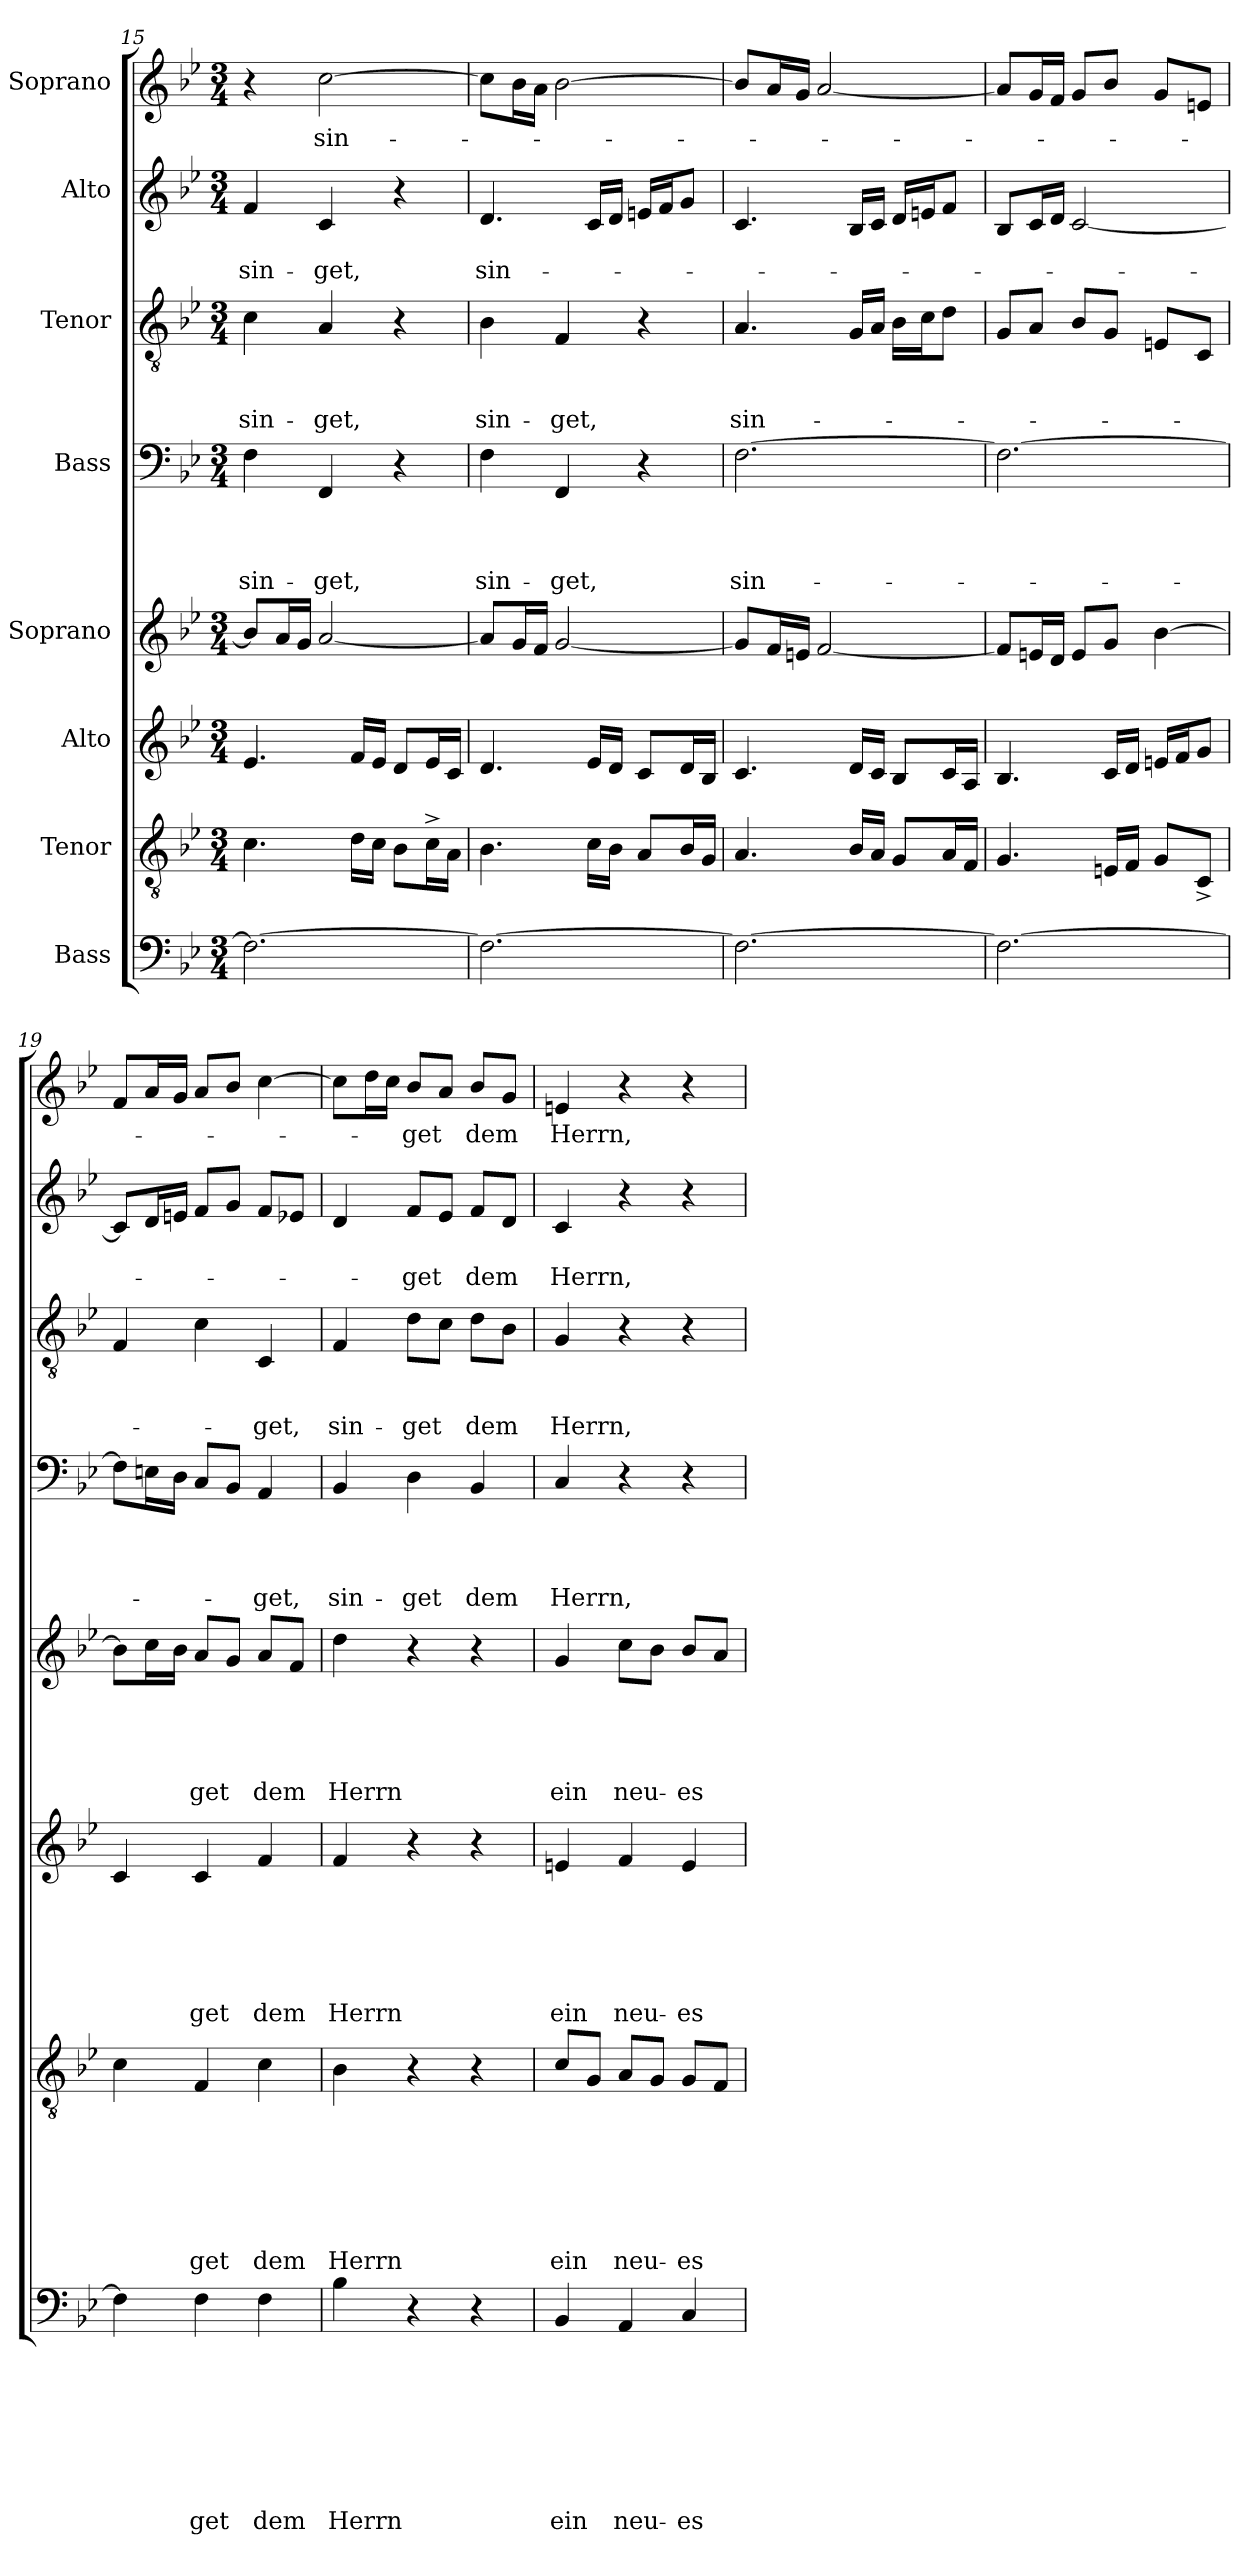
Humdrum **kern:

**kern	**text	**text	**text	**text	**text	**text	**text	**text	**kern	**text	**text	**text	**text	**text	**text	**text	**kern	**text	**text	**text	**text	**text	**text	**kern	**text	**text	**text	**text	**text	**kern	**text	**text	**text	**text	**kern	**text	**text	**text	**kern	**text	**text	**kern	**text
*part8	*part8	*part8	*part8	*part8	*part8	*part8	*part8	*part8	*part7	*part7	*part7	*part7	*part7	*part7	*part7	*part7	*part6	*part6	*part6	*part6	*part6	*part6	*part6	*part5	*part5	*part5	*part5	*part5	*part5	*part4	*part4	*part4	*part4	*part4	*part3	*part3	*part3	*part3	*part2	*part2	*part2	*part1	*part1
*staff8	*staff8	*staff8	*staff8	*staff8	*staff8	*staff8	*staff8	*staff8	*staff7	*staff7	*staff7	*staff7	*staff7	*staff7	*staff7	*staff7	*staff6	*staff6	*staff6	*staff6	*staff6	*staff6	*staff6	*staff5	*staff5	*staff5	*staff5	*staff5	*staff5	*staff4	*staff4	*staff4	*staff4	*staff4	*staff3	*staff3	*staff3	*staff3	*staff2	*staff2	*staff2	*staff1	*staff1
*I"Bass	*	*	*	*	*	*	*	*	*I"Tenor	*	*	*	*	*	*	*	*I"Alto	*	*	*	*	*	*	*I"Soprano	*	*	*	*	*	*I"Bass	*	*	*	*	*I"Tenor	*	*	*	*I"Alto	*	*	*I"Soprano	*
*clefF4	*	*	*	*	*	*	*	*	*clefGv2	*	*	*	*	*	*	*	*clefG2	*	*	*	*	*	*	*clefG2	*	*	*	*	*	*clefF4	*	*	*	*	*clefGv2	*	*	*	*clefG2	*	*	*clefG2	*
*k[b-e-]	*	*	*	*	*	*	*	*	*k[b-e-]	*	*	*	*	*	*	*	*k[b-e-]	*	*	*	*	*	*	*k[b-e-]	*	*	*	*	*	*k[b-e-]	*	*	*	*	*k[b-e-]	*	*	*	*k[b-e-]	*	*	*k[b-e-]	*
*B-:	*	*	*	*	*	*	*	*	*B-:	*	*	*	*	*	*	*	*B-:	*	*	*	*	*	*	*B-:	*	*	*	*	*	*B-:	*	*	*	*	*B-:	*	*	*	*B-:	*	*	*B-:	*
*M3/4	*	*	*	*	*	*	*	*	*M3/4	*	*	*	*	*	*	*	*M3/4	*	*	*	*	*	*	*M3/4	*	*	*	*	*	*M3/4	*	*	*	*	*M3/4	*	*	*	*M3/4	*	*	*M3/4	*
=15	=15	=15	=15	=15	=15	=15	=15	=15	=15	=15	=15	=15	=15	=15	=15	=15	=15	=15	=15	=15	=15	=15	=15	=15	=15	=15	=15	=15	=15	=15	=15	=15	=15	=15	=15	=15	=15	=15	=15	=15	=15	=15	=15
!	!	!	!	!	!	!	!	!	!	!	!	!	!	!	!	!	!	!	!	!	!	!	!	!	!	!	!	!	!	!	!	!	!	!LO:LY:b	!	!	!	!LO:LY:b	!	!	!LO:LY:b	!	!
2.F\_	.	.	.	.	.	.	.	.	4.c\	.	.	.	.	.	.	.	4.e-/	.	.	.	.	.	.	8b-/L]	.	.	.	.	.	4F\	.	.	.	sin-	4c\	.	.	sin-	4f/	.	sin-	4r	.
.	.	.	.	.	.	.	.	.	.	.	.	.	.	.	.	.	.	.	.	.	.	.	.	16a/L	.	.	.	.	.	.	.	.	.	.	.	.	.	.	.	.	.	.	.
.	.	.	.	.	.	.	.	.	.	.	.	.	.	.	.	.	.	.	.	.	.	.	.	16g/JJ	.	.	.	.	.	.	.	.	.	.	.	.	.	.	.	.	.	.	.
!	!	!	!	!	!	!	!	!	!	!	!	!	!	!	!	!	!	!	!	!	!	!	!	!	!	!	!	!	!	!	!	!	!	!LO:LY:b	!	!	!	!LO:LY:b	!	!	!LO:LY:b	!	!LO:LY:b
.	.	.	.	.	.	.	.	.	.	.	.	.	.	.	.	.	.	.	.	.	.	.	.	[<2a/	.	.	.	.	.	4FF/	.	.	.	-get,	4A/	.	.	-get,	4c/	.	-get,	[>2cc\	sin-
.	.	.	.	.	.	.	.	.	16d\LL	.	.	.	.	.	.	.	16f/LL	.	.	.	.	.	.	.	.	.	.	.	.	.	.	.	.	.	.	.	.	.	.	.	.	.	.
.	.	.	.	.	.	.	.	.	16c\JJ	.	.	.	.	.	.	.	16e-/JJ	.	.	.	.	.	.	.	.	.	.	.	.	.	.	.	.	.	.	.	.	.	.	.	.	.	.
.	.	.	.	.	.	.	.	.	8B-\L	.	.	.	.	.	.	.	8d/L	.	.	.	.	.	.	.	.	.	.	.	.	4r	.	.	.	.	4r	.	.	.	4r	.	.	.	.
.	.	.	.	.	.	.	.	.	16c^>\L	.	.	.	.	.	.	.	16e-/L	.	.	.	.	.	.	.	.	.	.	.	.	.	.	.	.	.	.	.	.	.	.	.	.	.	.
.	.	.	.	.	.	.	.	.	16A\JJ	.	.	.	.	.	.	.	16c/JJ	.	.	.	.	.	.	.	.	.	.	.	.	.	.	.	.	.	.	.	.	.	.	.	.	.	.
=16	=16	=16	=16	=16	=16	=16	=16	=16	=16	=16	=16	=16	=16	=16	=16	=16	=16	=16	=16	=16	=16	=16	=16	=16	=16	=16	=16	=16	=16	=16	=16	=16	=16	=16	=16	=16	=16	=16	=16	=16	=16	=16	=16
!	!	!	!	!	!	!	!	!	!	!	!	!	!	!	!	!	!	!	!	!	!	!	!	!	!	!	!	!	!	!	!	!	!	!LO:LY:b	!	!	!	!LO:LY:b	!	!	!LO:LY:b	!	!
2.F\_	.	.	.	.	.	.	.	.	4.B-\	.	.	.	.	.	.	.	4.d/	.	.	.	.	.	.	8a/L]	.	.	.	.	.	4F\	.	.	.	sin-	4B-\	.	.	sin-	4.d/	.	sin-	8cc\L]	.
.	.	.	.	.	.	.	.	.	.	.	.	.	.	.	.	.	.	.	.	.	.	.	.	16g/L	.	.	.	.	.	.	.	.	.	.	.	.	.	.	.	.	.	16b-\L	.
.	.	.	.	.	.	.	.	.	.	.	.	.	.	.	.	.	.	.	.	.	.	.	.	16f/JJ	.	.	.	.	.	.	.	.	.	.	.	.	.	.	.	.	.	16a\JJ	.
!	!	!	!	!	!	!	!	!	!	!	!	!	!	!	!	!	!	!	!	!	!	!	!	!	!	!	!	!	!	!	!	!	!	!LO:LY:b	!	!	!	!LO:LY:b	!	!	!	!	!
.	.	.	.	.	.	.	.	.	.	.	.	.	.	.	.	.	.	.	.	.	.	.	.	[<2g/	.	.	.	.	.	4FF/	.	.	.	-get,	4F/	.	.	-get,	.	.	.	[>2b-\	.
.	.	.	.	.	.	.	.	.	16c\LL	.	.	.	.	.	.	.	16e-/LL	.	.	.	.	.	.	.	.	.	.	.	.	.	.	.	.	.	.	.	.	.	16c/LL	.	.	.	.
.	.	.	.	.	.	.	.	.	16B-\JJ	.	.	.	.	.	.	.	16d/JJ	.	.	.	.	.	.	.	.	.	.	.	.	.	.	.	.	.	.	.	.	.	16d/JJ	.	.	.	.
.	.	.	.	.	.	.	.	.	8A/L	.	.	.	.	.	.	.	8c/L	.	.	.	.	.	.	.	.	.	.	.	.	4r	.	.	.	.	4r	.	.	.	16en/LL	.	.	.	.
.	.	.	.	.	.	.	.	.	.	.	.	.	.	.	.	.	.	.	.	.	.	.	.	.	.	.	.	.	.	.	.	.	.	.	.	.	.	.	16f/J	.	.	.	.
.	.	.	.	.	.	.	.	.	16B-/L	.	.	.	.	.	.	.	16d/L	.	.	.	.	.	.	.	.	.	.	.	.	.	.	.	.	.	.	.	.	.	8g/J	.	.	.	.
.	.	.	.	.	.	.	.	.	16G/JJ	.	.	.	.	.	.	.	16B-/JJ	.	.	.	.	.	.	.	.	.	.	.	.	.	.	.	.	.	.	.	.	.	.	.	.	.	.
=17	=17	=17	=17	=17	=17	=17	=17	=17	=17	=17	=17	=17	=17	=17	=17	=17	=17	=17	=17	=17	=17	=17	=17	=17	=17	=17	=17	=17	=17	=17	=17	=17	=17	=17	=17	=17	=17	=17	=17	=17	=17	=17	=17
!	!	!	!	!	!	!	!	!	!	!	!	!	!	!	!	!	!	!	!	!	!	!	!	!	!	!	!	!	!	!	!	!	!	!LO:LY:b	!	!	!	!LO:LY:b	!	!	!	!	!
2.F\_	.	.	.	.	.	.	.	.	4.A/	.	.	.	.	.	.	.	4.c/	.	.	.	.	.	.	8g/L]	.	.	.	.	.	[>2.F\	.	.	.	sin-	4.A/	.	.	sin-	4.c/	.	.	8b-/L]	.
.	.	.	.	.	.	.	.	.	.	.	.	.	.	.	.	.	.	.	.	.	.	.	.	16f/L	.	.	.	.	.	.	.	.	.	.	.	.	.	.	.	.	.	16a/L	.
.	.	.	.	.	.	.	.	.	.	.	.	.	.	.	.	.	.	.	.	.	.	.	.	16en/JJ	.	.	.	.	.	.	.	.	.	.	.	.	.	.	.	.	.	16g/JJ	.
.	.	.	.	.	.	.	.	.	.	.	.	.	.	.	.	.	.	.	.	.	.	.	.	[<2f/	.	.	.	.	.	.	.	.	.	.	.	.	.	.	.	.	.	[<2a/	.
.	.	.	.	.	.	.	.	.	16B-/LL	.	.	.	.	.	.	.	16d/LL	.	.	.	.	.	.	.	.	.	.	.	.	.	.	.	.	.	16G/LL	.	.	.	16B-/LL	.	.	.	.
.	.	.	.	.	.	.	.	.	16A/JJ	.	.	.	.	.	.	.	16c/JJ	.	.	.	.	.	.	.	.	.	.	.	.	.	.	.	.	.	16A/JJ	.	.	.	16c/JJ	.	.	.	.
.	.	.	.	.	.	.	.	.	8G/L	.	.	.	.	.	.	.	8B-/L	.	.	.	.	.	.	.	.	.	.	.	.	.	.	.	.	.	16B-\LL	.	.	.	16d/LL	.	.	.	.
.	.	.	.	.	.	.	.	.	.	.	.	.	.	.	.	.	.	.	.	.	.	.	.	.	.	.	.	.	.	.	.	.	.	.	16c\J	.	.	.	16en/J	.	.	.	.
.	.	.	.	.	.	.	.	.	16A/L	.	.	.	.	.	.	.	16c/L	.	.	.	.	.	.	.	.	.	.	.	.	.	.	.	.	.	8d\J	.	.	.	8f/J	.	.	.	.
.	.	.	.	.	.	.	.	.	16F/JJ	.	.	.	.	.	.	.	16A/JJ	.	.	.	.	.	.	.	.	.	.	.	.	.	.	.	.	.	.	.	.	.	.	.	.	.	.
=18	=18	=18	=18	=18	=18	=18	=18	=18	=18	=18	=18	=18	=18	=18	=18	=18	=18	=18	=18	=18	=18	=18	=18	=18	=18	=18	=18	=18	=18	=18	=18	=18	=18	=18	=18	=18	=18	=18	=18	=18	=18	=18	=18
2.F\_	.	.	.	.	.	.	.	.	4.G/	.	.	.	.	.	.	.	4.B-/	.	.	.	.	.	.	8f/L]	.	.	.	.	.	2.F\_	.	.	.	.	8G/L	.	.	.	8B-/L	.	.	8a/L]	.
.	.	.	.	.	.	.	.	.	.	.	.	.	.	.	.	.	.	.	.	.	.	.	.	16en/L	.	.	.	.	.	.	.	.	.	.	8A/J	.	.	.	16c/L	.	.	16g/L	.
.	.	.	.	.	.	.	.	.	.	.	.	.	.	.	.	.	.	.	.	.	.	.	.	16d/JJ	.	.	.	.	.	.	.	.	.	.	.	.	.	.	16d/JJ	.	.	16f/JJ	.
.	.	.	.	.	.	.	.	.	.	.	.	.	.	.	.	.	.	.	.	.	.	.	.	8e/L	.	.	.	.	.	.	.	.	.	.	8B-/L	.	.	.	[<2c/	.	.	8g/L	.
.	.	.	.	.	.	.	.	.	16En/LL	.	.	.	.	.	.	.	16c/LL	.	.	.	.	.	.	8g/J	.	.	.	.	.	.	.	.	.	.	8G/J	.	.	.	.	.	.	8b-/J	.
.	.	.	.	.	.	.	.	.	16F/JJ	.	.	.	.	.	.	.	16d/JJ	.	.	.	.	.	.	.	.	.	.	.	.	.	.	.	.	.	.	.	.	.	.	.	.	.	.
.	.	.	.	.	.	.	.	.	8G/L	.	.	.	.	.	.	.	16en/LL	.	.	.	.	.	.	[>4b-\	.	.	.	.	.	.	.	.	.	.	8En/L	.	.	.	.	.	.	8g/L	.
.	.	.	.	.	.	.	.	.	.	.	.	.	.	.	.	.	16f/J	.	.	.	.	.	.	.	.	.	.	.	.	.	.	.	.	.	.	.	.	.	.	.	.	.	.
.	.	.	.	.	.	.	.	.	8C^</J	.	.	.	.	.	.	.	8g/J	.	.	.	.	.	.	.	.	.	.	.	.	.	.	.	.	.	8C/J	.	.	.	.	.	.	8en/J	.
=19	=19	=19	=19	=19	=19	=19	=19	=19	=19	=19	=19	=19	=19	=19	=19	=19	=19	=19	=19	=19	=19	=19	=19	=19	=19	=19	=19	=19	=19	=19	=19	=19	=19	=19	=19	=19	=19	=19	=19	=19	=19	=19	=19
4F\]	.	.	.	.	.	.	.	.	4c\	.	.	.	.	.	.	.	4c/	.	.	.	.	.	.	8b-\L]	.	.	.	.	.	8F\L]	.	.	.	.	4F/	.	.	.	8c/L]	.	.	8f/L	.
.	.	.	.	.	.	.	.	.	.	.	.	.	.	.	.	.	.	.	.	.	.	.	.	16cc\L	.	.	.	.	.	16En\L	.	.	.	.	.	.	.	.	16d/L	.	.	16a/L	.
.	.	.	.	.	.	.	.	.	.	.	.	.	.	.	.	.	.	.	.	.	.	.	.	16b-\JJ	.	.	.	.	.	16D\JJ	.	.	.	.	.	.	.	.	16en/JJ	.	.	16g/JJ	.
!	!	!	!	!	!	!	!	!LO:LY:b	!	!	!	!	!	!	!	!LO:LY:b	!	!	!	!	!	!	!LO:LY:b	!	!	!	!	!	!LO:LY:b	!	!	!	!	!	!	!	!	!	!	!	!	!	!
4F\	.	.	.	.	.	.	.	-get	4F/	.	.	.	.	.	.	-get	4c/	.	.	.	.	.	-get	8a/L	.	.	.	.	-get	8C/L	.	.	.	.	4c\	.	.	.	8f/L	.	.	8a/L	.
.	.	.	.	.	.	.	.	.	.	.	.	.	.	.	.	.	.	.	.	.	.	.	.	8g/J	.	.	.	.	.	8BB-/J	.	.	.	.	.	.	.	.	8g/J	.	.	8b-/J	.
!	!	!	!	!	!	!	!	!LO:LY:b	!	!	!	!	!	!	!	!LO:LY:b	!	!	!	!	!	!	!LO:LY:b	!	!	!	!	!	!LO:LY:b	!	!	!	!	!LO:LY:b	!	!	!	!LO:LY:b	!	!	!	!	!
4F\	.	.	.	.	.	.	.	dem	4c\	.	.	.	.	.	.	dem	4f/	.	.	.	.	.	dem	8a/L	.	.	.	.	dem	4AA/	.	.	.	-get,	4C/	.	.	-get,	8f/L	.	.	[>4cc\	.
.	.	.	.	.	.	.	.	.	.	.	.	.	.	.	.	.	.	.	.	.	.	.	.	8f/J	.	.	.	.	.	.	.	.	.	.	.	.	.	.	8e-X/J	.	.	.	.
!!LO:PB:g=z
=20	=20	=20	=20	=20	=20	=20	=20	=20	=20	=20	=20	=20	=20	=20	=20	=20	=20	=20	=20	=20	=20	=20	=20	=20	=20	=20	=20	=20	=20	=20	=20	=20	=20	=20	=20	=20	=20	=20	=20	=20	=20	=20	=20
!	!	!	!	!	!	!	!	!LO:LY:b	!	!	!	!	!	!	!	!LO:LY:b	!	!	!	!	!	!	!LO:LY:b	!	!	!	!	!	!LO:LY:b	!	!	!	!	!LO:LY:b	!	!	!	!LO:LY:b	!	!	!	!	!
4B-\	.	.	.	.	.	.	.	Herrn	4B-\	.	.	.	.	.	.	Herrn	4f/	.	.	.	.	.	Herrn	4dd\	.	.	.	.	Herrn	4BB-/	.	.	.	sin-	4F/	.	.	sin-	4d/	.	.	8cc\L]	.
.	.	.	.	.	.	.	.	.	.	.	.	.	.	.	.	.	.	.	.	.	.	.	.	.	.	.	.	.	.	.	.	.	.	.	.	.	.	.	.	.	.	16dd\L	.
.	.	.	.	.	.	.	.	.	.	.	.	.	.	.	.	.	.	.	.	.	.	.	.	.	.	.	.	.	.	.	.	.	.	.	.	.	.	.	.	.	.	16cc\JJ	.
!	!	!	!	!	!	!	!	!	!	!	!	!	!	!	!	!	!	!	!	!	!	!	!	!	!	!	!	!	!	!	!	!	!	!LO:LY:b	!	!	!	!LO:LY:b	!	!	!LO:LY:b	!	!LO:LY:b
4r	.	.	.	.	.	.	.	.	4r	.	.	.	.	.	.	.	4r	.	.	.	.	.	.	4r	.	.	.	.	.	4D\	.	.	.	-get	8d\L	.	.	-get	8f/L	.	-get	8b-/L	-get
.	.	.	.	.	.	.	.	.	.	.	.	.	.	.	.	.	.	.	.	.	.	.	.	.	.	.	.	.	.	.	.	.	.	.	8c\J	.	.	.	8e-/J	.	.	8a/J	.
!	!	!	!	!	!	!	!	!	!	!	!	!	!	!	!	!	!	!	!	!	!	!	!	!	!	!	!	!	!	!	!	!	!	!LO:LY:b	!	!	!	!LO:LY:b	!	!	!LO:LY:b	!	!LO:LY:b
4r	.	.	.	.	.	.	.	.	4r	.	.	.	.	.	.	.	4r	.	.	.	.	.	.	4r	.	.	.	.	.	4BB-/	.	.	.	dem	8d\L	.	.	dem	8f/L	.	dem	8b-/L	dem
.	.	.	.	.	.	.	.	.	.	.	.	.	.	.	.	.	.	.	.	.	.	.	.	.	.	.	.	.	.	.	.	.	.	.	8B-\J	.	.	.	8d/J	.	.	8g/J	.
=21	=21	=21	=21	=21	=21	=21	=21	=21	=21	=21	=21	=21	=21	=21	=21	=21	=21	=21	=21	=21	=21	=21	=21	=21	=21	=21	=21	=21	=21	=21	=21	=21	=21	=21	=21	=21	=21	=21	=21	=21	=21	=21	=21
!	!	!	!	!	!	!	!	!LO:LY:b	!	!	!	!	!	!	!	!LO:LY:b	!	!	!	!	!	!	!LO:LY:b	!	!	!	!	!	!LO:LY:b	!	!	!	!	!LO:LY:b	!	!	!	!LO:LY:b	!	!	!LO:LY:b	!	!LO:LY:b
4BB-/	.	.	.	.	.	.	.	ein	8c/L	.	.	.	.	.	.	ein	4en/	.	.	.	.	.	ein	4g/	.	.	.	.	ein	4C/	.	.	.	Herrn,	4G/	.	.	Herrn,	4c/	.	Herrn,	4en/	Herrn,
.	.	.	.	.	.	.	.	.	8G/J	.	.	.	.	.	.	.	.	.	.	.	.	.	.	.	.	.	.	.	.	.	.	.	.	.	.	.	.	.	.	.	.	.	.
!	!	!	!	!	!	!	!	!LO:LY:b	!	!	!	!	!	!	!	!LO:LY:b	!	!	!	!	!	!	!LO:LY:b	!	!	!	!	!	!LO:LY:b	!	!	!	!	!	!	!	!	!	!	!	!	!	!
4AA/	.	.	.	.	.	.	.	neu-	8A/L	.	.	.	.	.	.	neu-	4f/	.	.	.	.	.	neu-	8cc\L	.	.	.	.	neu-	4r	.	.	.	.	4r	.	.	.	4r	.	.	4r	.
.	.	.	.	.	.	.	.	.	8G/J	.	.	.	.	.	.	.	.	.	.	.	.	.	.	8b-\J	.	.	.	.	.	.	.	.	.	.	.	.	.	.	.	.	.	.	.
!	!	!	!	!	!	!	!	!LO:LY:b	!	!	!	!	!	!	!	!LO:LY:b	!	!	!	!	!	!	!LO:LY:b	!	!	!	!	!	!LO:LY:b	!	!	!	!	!	!	!	!	!	!	!	!	!	!
4C/	.	.	.	.	.	.	.	-es	8G/L	.	.	.	.	.	.	-es	4e/	.	.	.	.	.	-es	8b-/L	.	.	.	.	-es	4r	.	.	.	.	4r	.	.	.	4r	.	.	4r	.
.	.	.	.	.	.	.	.	.	8F/J	.	.	.	.	.	.	.	.	.	.	.	.	.	.	8a/J	.	.	.	.	.	.	.	.	.	.	.	.	.	.	.	.	.	.	.
=	=	=	=	=	=	=	=	=	=	=	=	=	=	=	=	=	=	=	=	=	=	=	=	=	=	=	=	=	=	=	=	=	=	=	=	=	=	=	=	=	=	=	=
*-	*-	*-	*-	*-	*-	*-	*-	*-	*-	*-	*-	*-	*-	*-	*-	*-	*-	*-	*-	*-	*-	*-	*-	*-	*-	*-	*-	*-	*-	*-	*-	*-	*-	*-	*-	*-	*-	*-	*-	*-	*-	*-	*-
